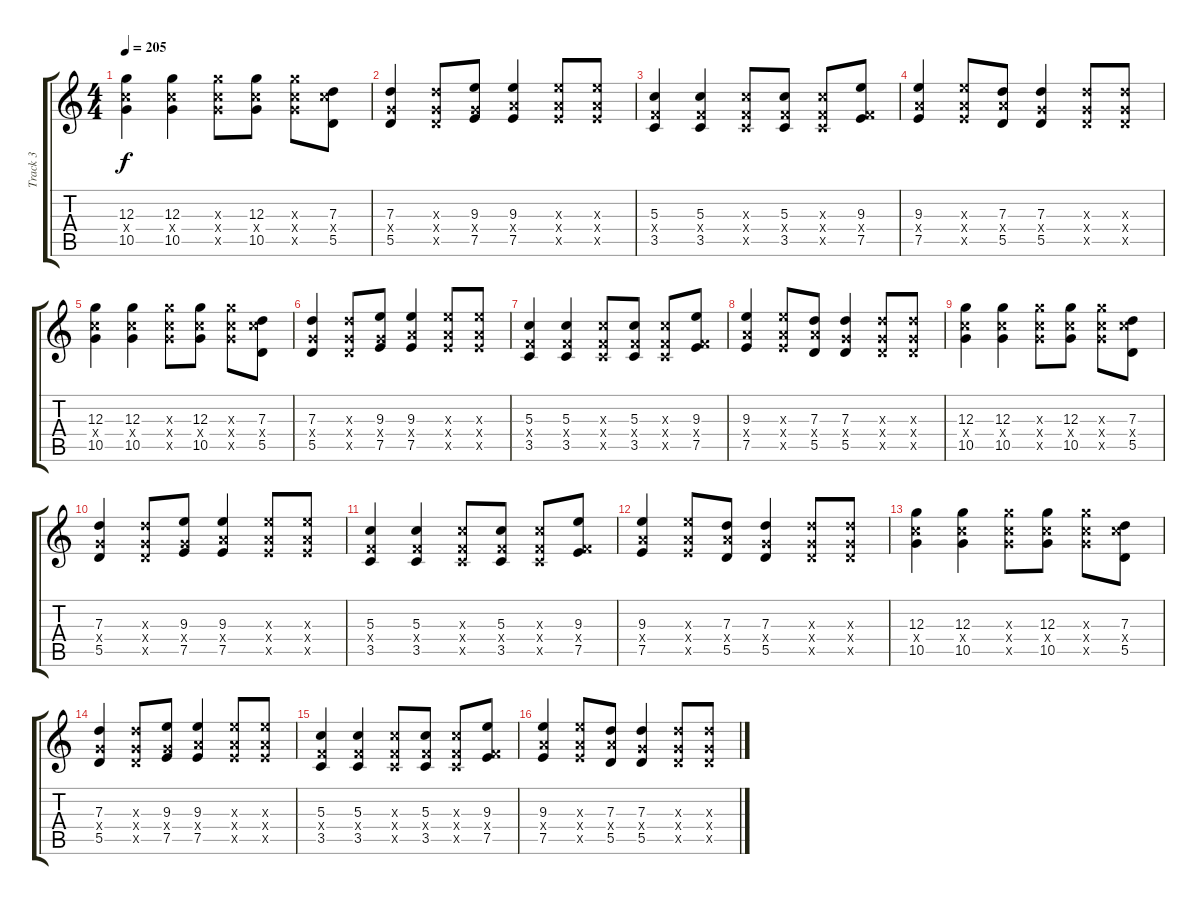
\track ("Track 3" "Track 3") {instrument distortionguitar}
\staff {score tabs}
\tuning (E4 B3 G3 D3 A2 E2) {hide}
\ts (4 4)
\tempo 205
\clef g2
\ks c
(12.3 10.4{x} 10.5).4{dy f} (12.3 10.4{x} 10.5).4 (12.3{x} 10.4{x} 10.5{x}).8 (12.3 10.4{x} 10.5).8 (12.3{x} 10.4{x} 10.5{x}).8 (7.3 10.4{x} 5.5).8 |
(7.3 5.4{x} 5.5).4 (7.3{x} 5.4{x} 5.5{x}).8 (9.3 5.4{x} 7.5).8 (9.3 7.4{x} 7.5).4 (9.3{x} 7.4{x} 7.5{x}).8 (9.3{x} 7.4{x} 7.5{x}).8 |
(5.3 3.4{x} 3.5).4 (5.3 3.4{x} 3.5).4 (5.3{x} 3.4{x} 3.5{x}).8 (5.3 3.4{x} 3.5).8 (5.3{x} 3.4{x} 3.5{x}).8 (9.3 3.4{x} 7.5).8 |
(9.3 7.4{x} 7.5).4 (9.3{x} 7.4{x} 7.5{x}).8 (7.3 7.4{x} 5.5).8 (7.3 5.4{x} 5.5).4 (7.3{x} 5.4{x} 5.5{x}).8 (7.3{x} 5.4{x} 5.5{x}).8 |
(12.3 10.4{x} 10.5).4 (12.3 10.4{x} 10.5).4 (12.3{x} 10.4{x} 10.5{x}).8 (12.3 10.4{x} 10.5).8 (12.3{x} 10.4{x} 10.5{x}).8 (7.3 10.4{x} 5.5).8 |
(7.3 5.4{x} 5.5).4 (7.3{x} 5.4{x} 5.5{x}).8 (9.3 5.4{x} 7.5).8 (9.3 7.4{x} 7.5).4 (9.3{x} 7.4{x} 7.5{x}).8 (9.3{x} 7.4{x} 7.5{x}).8 |
(5.3 3.4{x} 3.5).4 (5.3 3.4{x} 3.5).4 (5.3{x} 3.4{x} 3.5{x}).8 (5.3 3.4{x} 3.5).8 (5.3{x} 3.4{x} 3.5{x}).8 (9.3 3.4{x} 7.5).8 |
(9.3 7.4{x} 7.5).4 (9.3{x} 7.4{x} 7.5{x}).8 (7.3 7.4{x} 5.5).8 (7.3 5.4{x} 5.5).4 (7.3{x} 5.4{x} 5.5{x}).8 (7.3{x} 5.4{x} 5.5{x}).8 |
(12.3 10.4{x} 10.5).4 (12.3 10.4{x} 10.5).4 (12.3{x} 10.4{x} 10.5{x}).8 (12.3 10.4{x} 10.5).8 (12.3{x} 10.4{x} 10.5{x}).8 (7.3 10.4{x} 5.5).8 |
(7.3 5.4{x} 5.5).4 (7.3{x} 5.4{x} 5.5{x}).8 (9.3 5.4{x} 7.5).8 (9.3 7.4{x} 7.5).4 (9.3{x} 7.4{x} 7.5{x}).8 (9.3{x} 7.4{x} 7.5{x}).8 |
(5.3 3.4{x} 3.5).4 (5.3 3.4{x} 3.5).4 (5.3{x} 3.4{x} 3.5{x}).8 (5.3 3.4{x} 3.5).8 (5.3{x} 3.4{x} 3.5{x}).8 (9.3 3.4{x} 7.5).8 |
(9.3 7.4{x} 7.5).4 (9.3{x} 7.4{x} 7.5{x}).8 (7.3 7.4{x} 5.5).8 (7.3 5.4{x} 5.5).4 (7.3{x} 5.4{x} 5.5{x}).8 (7.3{x} 5.4{x} 5.5{x}).8 |
(12.3 10.4{x} 10.5).4 (12.3 10.4{x} 10.5).4 (12.3{x} 10.4{x} 10.5{x}).8 (12.3 10.4{x} 10.5).8 (12.3{x} 10.4{x} 10.5{x}).8 (7.3 10.4{x} 5.5).8 |
(7.3 5.4{x} 5.5).4 (7.3{x} 5.4{x} 5.5{x}).8 (9.3 5.4{x} 7.5).8 (9.3 7.4{x} 7.5).4 (9.3{x} 7.4{x} 7.5{x}).8 (9.3{x} 7.4{x} 7.5{x}).8 |
(5.3 3.4{x} 3.5).4 (5.3 3.4{x} 3.5).4 (5.3{x} 3.4{x} 3.5{x}).8 (5.3 3.4{x} 3.5).8 (5.3{x} 3.4{x} 3.5{x}).8 (9.3 3.4{x} 7.5).8 |
(9.3 7.4{x} 7.5).4 (9.3{x} 7.4{x} 7.5{x}).8 (7.3 7.4{x} 5.5).8 (7.3 5.4{x} 5.5).4 (7.3{x} 5.4{x} 5.5{x}).8 (7.3{x} 5.4{x} 5.5{x}).8
